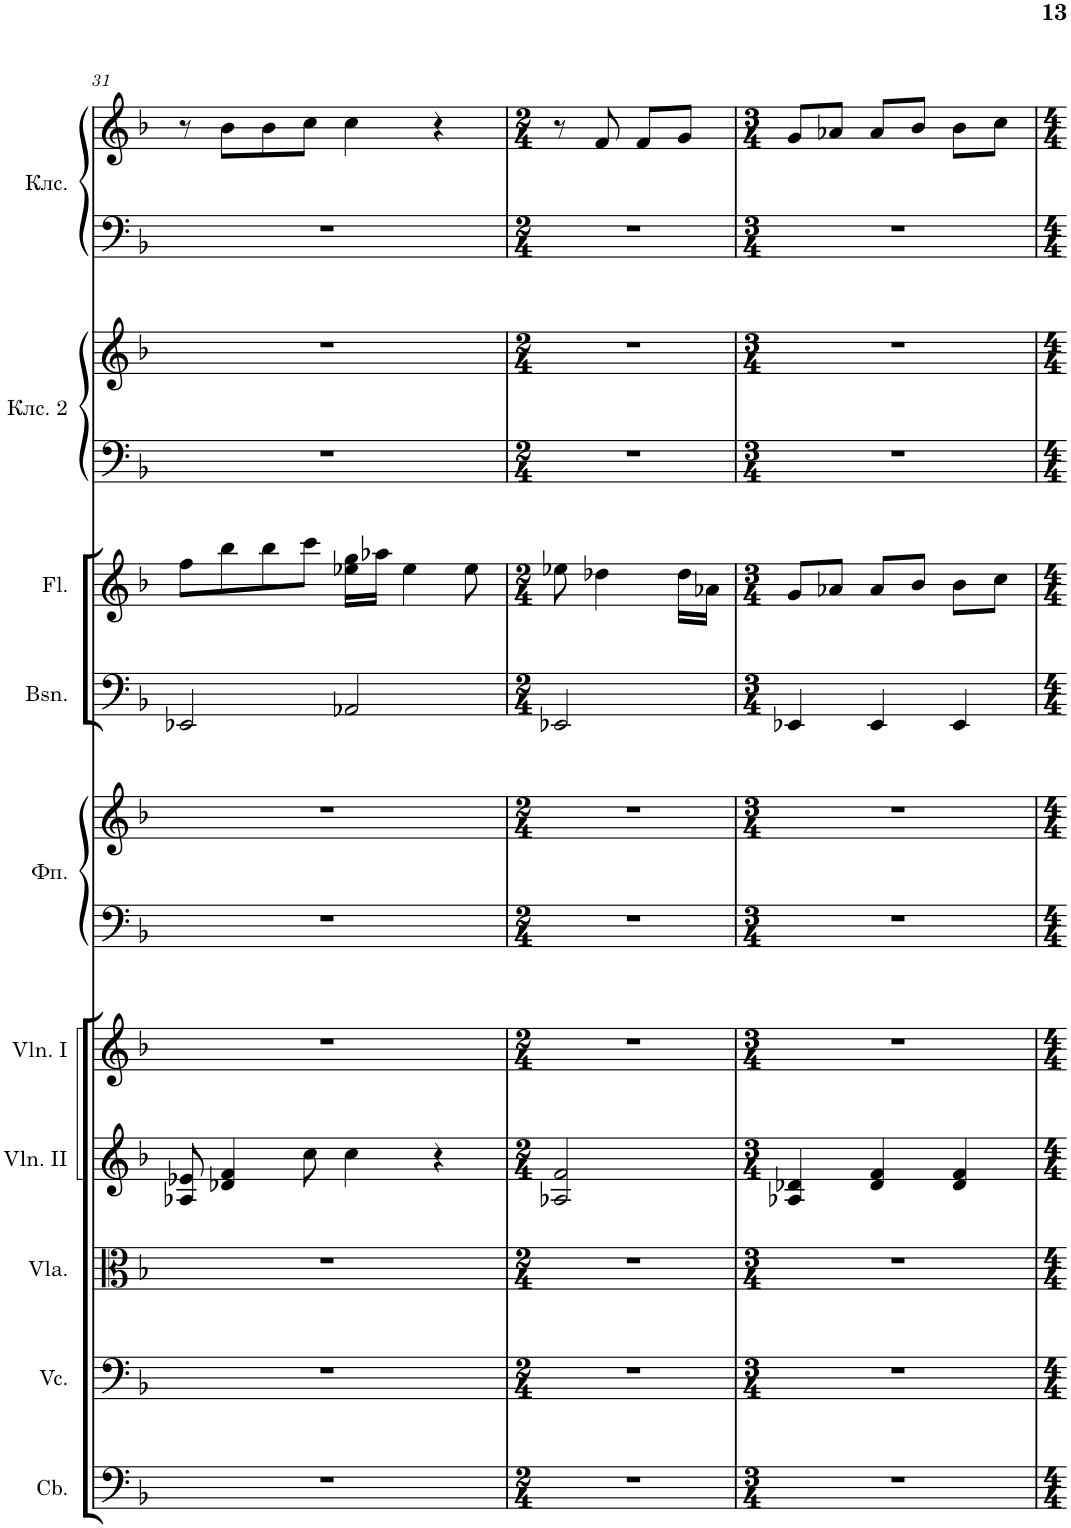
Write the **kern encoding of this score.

**kern	**kern	**kern	**kern	**kern	**kern	**kern	**kern	**kern	**kern	**kern	**kern	**kern
*part10	*part9	*part8	*part7	*part6	*part5	*part5	*part4	*part3	*part2	*part2	*part1	*part1
*staff13	*staff12	*staff11	*staff10	*staff9	*staff8	*staff7	*staff6	*staff5	*staff4	*staff3	*staff2	*staff1
*I"Contrabasses	*I"Violoncellos	*I"Violas	*I"Violins II	*I"Violins I	*I"Фортепиано	*	*I"Bassoons	*I"Flutes	*I"Клавесин 2	*	*I"Клавесин	*
*I'Cb.	*I'Vc.	*I'Vla.	*I'Vln. II	*I'Vln. I	*	*	*I'Bsn.	*I'Fl.	*	*	*	*
!!LO:PB:g=z
*clefF4	*clefF4	*clefC3	*clefG2	*clefG2	*clefF4	*clefG2	*clefF4	*clefG2	*clefF4	*clefG2	*clefF4	*clefG2
*Trd7c12	*	*	*	*	*	*	*	*	*	*	*	*
*k[b-]	*k[b-]	*k[b-]	*k[b-]	*k[b-]	*k[b-]	*k[b-]	*k[b-]	*k[b-]	*k[b-]	*k[b-]	*k[b-]	*k[b-]
*M4/4	*M4/4	*M4/4	*M4/4	*M4/4	*M4/4	*M4/4	*M4/4	*M4/4	*M4/4	*M4/4	*M4/4	*M4/4
=31	=31	=31	=31	=31	=31	=31	=31	=31	=31	=31	=31	=31
1r	1r	1r	8A-X/ 8e-X/	1r	1r	1r	2EE-X/	8ff\L	1r	1r	1r	8r
.	.	.	4d-X/ 4f/	.	.	.	.	8bb-\	.	.	.	8b-\L
.	.	.	.	.	.	.	.	8bb-\	.	.	.	8b-\
.	.	.	8cc\	.	.	.	.	8ccc\J	.	.	.	8cc\J
.	.	.	4cc\	.	.	.	2AA-X/	16ee-X\ 16gg\LL	.	.	.	4cc\
.	.	.	.	.	.	.	.	16aa-X\JJ	.	.	.	.
.	.	.	.	.	.	.	.	4ee-\	.	.	.	.
.	.	.	4r	.	.	.	.	.	.	.	.	4r
.	.	.	.	.	.	.	.	8ee-\	.	.	.	.
=32	=32	=32	=32	=32	=32	=32	=32	=32	=32	=32	=32	=32
*M2/4	*M2/4	*M2/4	*M2/4	*M2/4	*M2/4	*M2/4	*M2/4	*M2/4	*M2/4	*M2/4	*M2/4	*M2/4
2r	2r	2r	2A-X/ 2f/	2r	2r	2r	2EE-X/	8ee-X\	2r	2r	2r	8r
.	.	.	.	.	.	.	.	4dd-X\	.	.	.	8f/
.	.	.	.	.	.	.	.	.	.	.	.	8f/L
.	.	.	.	.	.	.	.	16dd-\LL	.	.	.	8g/J
.	.	.	.	.	.	.	.	16a-X\JJ	.	.	.	.
=33	=33	=33	=33	=33	=33	=33	=33	=33	=33	=33	=33	=33
*M3/4	*M3/4	*M3/4	*M3/4	*M3/4	*M3/4	*M3/4	*M3/4	*M3/4	*M3/4	*M3/4	*M3/4	*M3/4
2.r	2.r	2.r	4A-X/ 4d-X/	2.r	2.r	2.r	4EE-X/	8g/L	2.r	2.r	2.r	8g/L
.	.	.	.	.	.	.	.	8a-X/J	.	.	.	8a-X/J
.	.	.	4d-/ 4f/	.	.	.	4EE-/	8a-/L	.	.	.	8a-/L
.	.	.	.	.	.	.	.	8b-/J	.	.	.	8b-/J
.	.	.	4d-/ 4f/	.	.	.	4EE-/	8b-\L	.	.	.	8b-\L
.	.	.	.	.	.	.	.	8cc\J	.	.	.	8cc\J
=	=	=	=	=	=	=	=	=	=	=	=	=
*-	*-	*-	*-	*-	*-	*-	*-	*-	*-	*-	*-	*-
